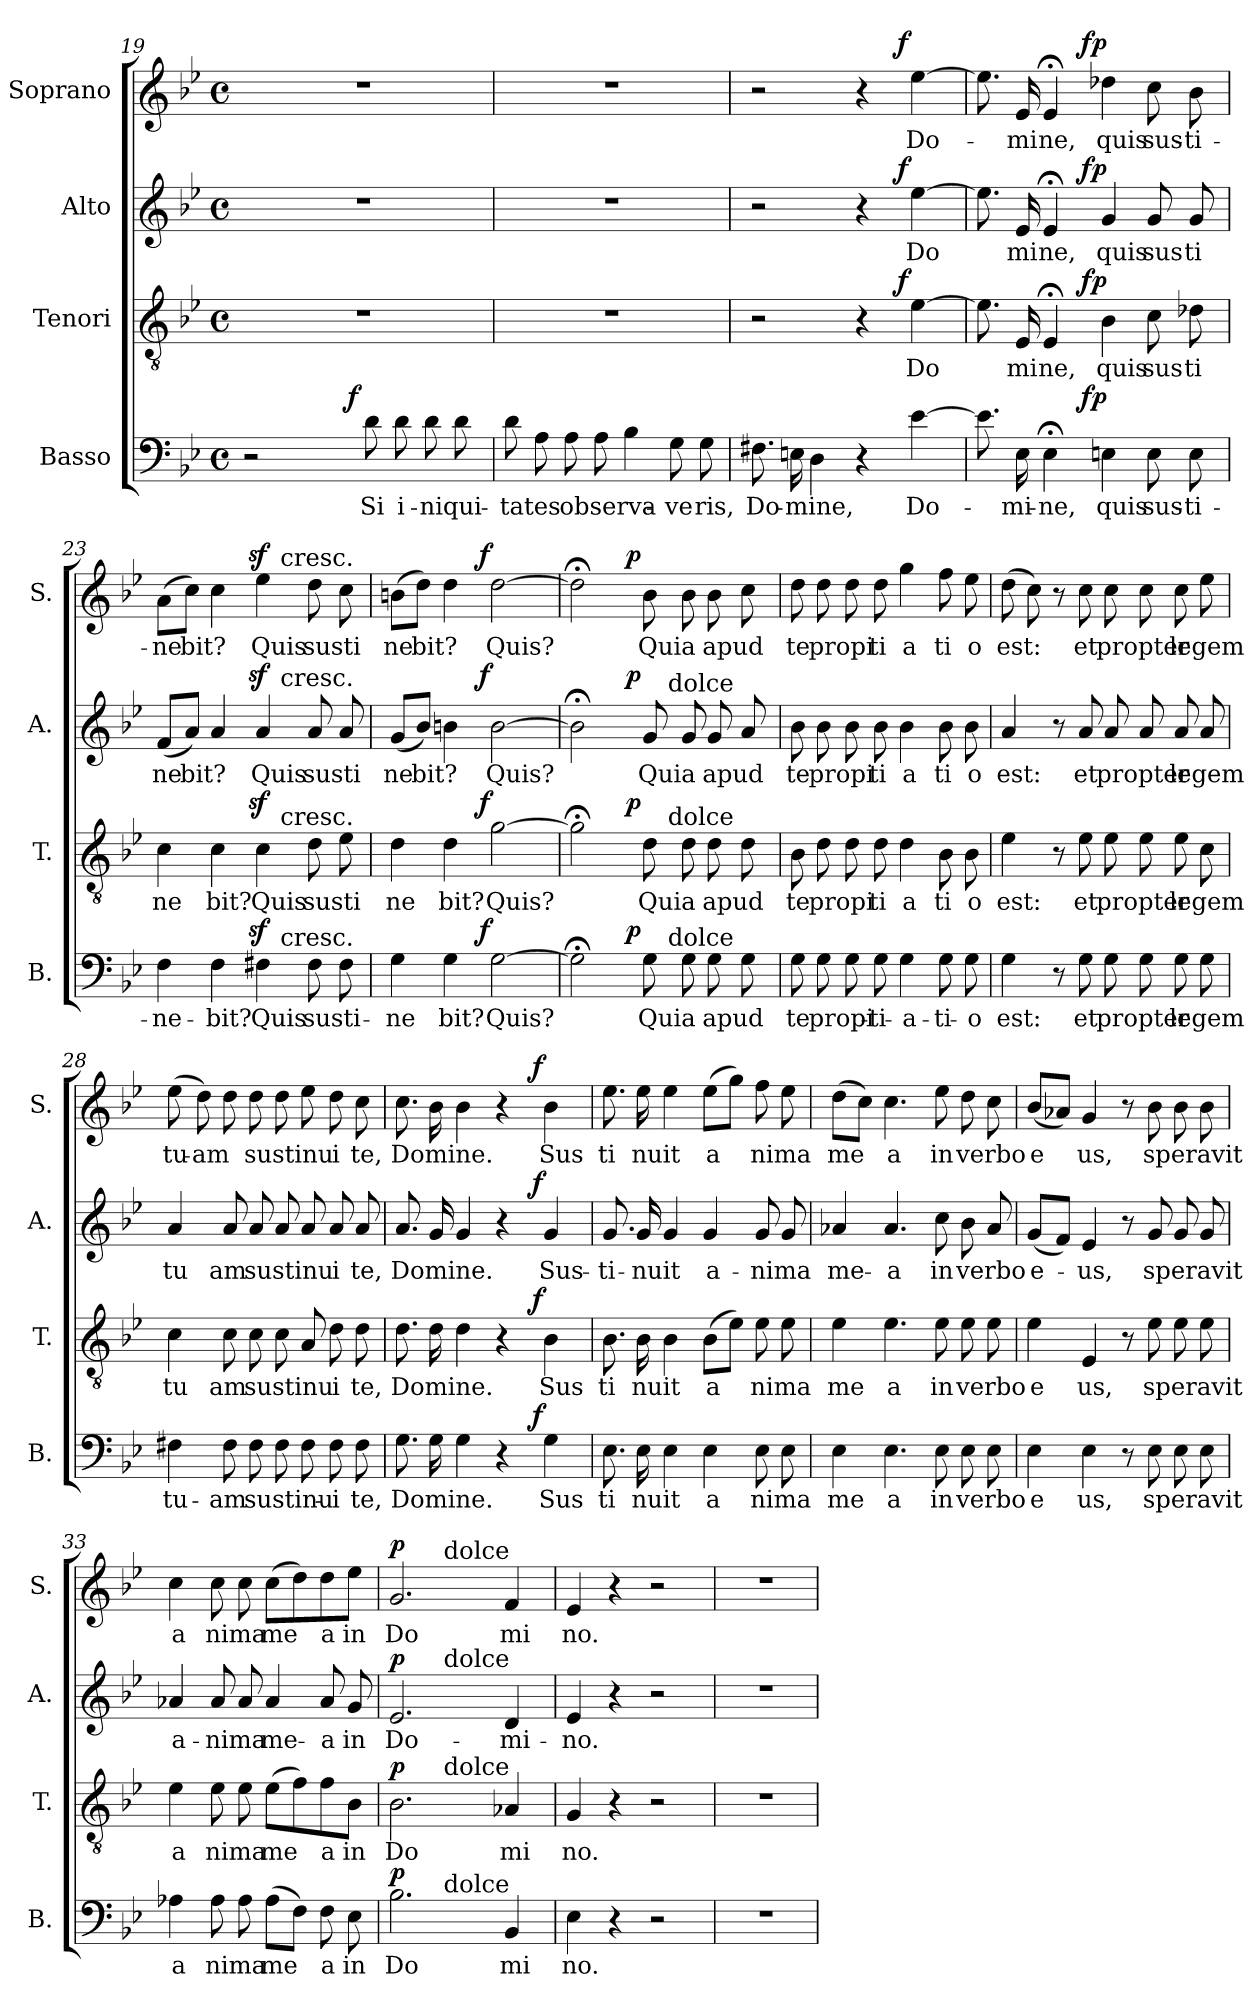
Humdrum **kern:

**kern	**text	**dynam	**kern	**text	**dynam	**kern	**text	**dynam	**kern	**text	**dynam
*part4	*part4	*part4	*part3	*part3	*part3	*part2	*part2	*part2	*part1	*part1	*part1
*staff4	*staff4	*staff4	*staff3	*staff3	*staff3	*staff2	*staff2	*staff2	*staff1	*staff1	*staff1
*I"Basso	*	*	*I"Tenori	*	*	*I"Alto	*	*	*I"Soprano	*	*
*I'B.	*	*	*I'T.	*	*	*I'A.	*	*	*I'S.	*	*
*clefF4	*	*	*clefGv2	*	*	*clefG2	*	*	*clefG2	*	*
*k[b-e-]	*	*	*k[b-e-]	*	*	*k[b-e-]	*	*	*k[b-e-]	*	*
*B-:	*	*	*B-:	*	*	*B-:	*	*	*B-:	*	*
*M4/4	*	*	*M4/4	*	*	*M4/4	*	*	*M4/4	*	*
*met(c)	*	*	*met(c)	*	*	*met(c)	*	*	*met(c)	*	*
=19	=19	=19	=19	=19	=19	=19	=19	=19	=19	=19	=19
*^	*	*	*	*	*	*	*	*	*	*	*
2r	4ryy	.	.	1r	.	.	1r	.	.	1r	.	.
.	8ryy	.	.	.	.	.	.	.	.	.	.	.
.	16ryy	.	.	.	.	.	.	.	.	.	.	.
.	64ryy	.	.	.	.	.	.	.	.	.	.	.
!	!	!	!LO:DY:a	!	!	!	!	!	!	!	!	!
.	2ryy	.	f	.	.	.	.	.	.	.	.	.
!	!	!LO:LY:b:cj	!	!	!	!	!	!	!	!	!	!
8d\	.	Si	.	.	.	.	.	.	.	.	.	.
!	!	!LO:LY:b:cj	!	!	!	!	!	!	!	!	!	!
8d\	.	i-	.	.	.	.	.	.	.	.	.	.
!	!	!LO:LY:b	!	!	!	!	!	!	!	!	!	!
8d\	.	-niqui-	.	.	.	.	.	.	.	.	.	.
8d\	.	.	.	.	.	.	.	.	.	.	.	.
.	32.ryy	.	.	.	.	.	.	.	.	.	.	.
=20	=20	=20	=20	=20	=20	=20	=20	=20	=20	=20	=20	=20
!	!	!LO:LY:b	!	!	!	!	!	!	!	!	!	!
*v	*v	*	*	*	*	*	*	*	*	*	*	*
8d\	-tates	.	1r	.	.	1r	.	.	1r	.	.
8A\	.	.	.	.	.	.	.	.	.	.	.
!	!LO:LY:b	!	!	!	!	!	!	!	!	!	!
8A\	observa-	.	.	.	.	.	.	.	.	.	.
8A\	.	.	.	.	.	.	.	.	.	.	.
4B-\	.	.	.	.	.	.	.	.	.	.	.
!	!LO:LY:b:cj	!	!	!	!	!	!	!	!	!	!
8G\	-ve	.	.	.	.	.	.	.	.	.	.
!	!LO:LY:b:cj	!	!	!	!	!	!	!	!	!	!
8G\	ris,	.	.	.	.	.	.	.	.	.	.
=21	=21	=21	=21	=21	=21	=21	=21	=21	=21	=21	=21
!	!LO:LY:b:cj	!	!	!	!	!	!	!	!	!	!
*	*	*	*^	*	*	*^	*	*	*^	*	*
8.F#X\	Do-	.	2r	2ryy	.	.	2r	2ryy	.	.	2r	2ryy	.	.
!	!LO:LY:b	!	!	!	!	!	!	!	!	!	!	!	!	!
16En\	-mine,	.	.	.	.	.	.	.	.	.	.	.	.	.
4D\	.	.	.	.	.	.	.	.	.	.	.	.	.	.
4r	.	.	4r	8..ryy	.	.	4r	8..ryy	.	.	4r	8..ryy	.	.
!	!	!	!	!	!	!LO:DY:a	!	!	!	!LO:DY:a	!	!	!	!LO:DY:a
.	.	.	.	4ryy	.	f	.	4ryy	.	f	.	4ryy	.	f
!	!LO:LY:b	!	!	!	!LO:LY:b	!	!	!	!LO:LY:b	!	!	!	!LO:LY:b	!
[>4e-\	Do-	.	[>4e-\	.	Do	.	[>4ee-\	.	Do	.	[>4ee-\	.	Do-	.
.	.	.	.	32ryy	.	.	.	32ryy	.	.	.	32ryy	.	.
=22	=22	=22	=22	=22	=22	=22	=22	=22	=22	=22	=22	=22	=22	=22
*^	*	*	*	*	*	*	*	*	*	*	*	*	*	*
8.e-\]	4..ryy	.	.	8.e-\]	4..ryy	.	.	8.ee-\]	4..ryy	.	.	8.ee-\]	4..ryy	.	.
!	!	!LO:LY:b:cj	!	!	!	!LO:LY:b:cj	!	!	!	!LO:LY:b:cj	!	!	!	!LO:LY:b:cj	!
16E-\	.	-mi-	.	16E-/	.	mi	.	16e-/	.	mi	.	16e-/	.	-mi	.
!	!	!LO:LY:b:cj	!	!	!	!LO:LY:b:cj	!	!	!	!LO:LY:b:cj	!	!	!	!LO:LY:b:cj	!
4E-;<\	.	-ne,	.	4E-;</	.	ne,	.	4e-;</	.	ne,	.	4e-;</	.	ne,	.
!	!	!	!LO:DY:a	!	!	!	!LO:DY:a	!	!	!	!LO:DY:a	!	!	!	!LO:DY:a
.	2ryy	.	fp	.	2ryy	.	fp	.	2ryy	.	fp	.	2ryy	.	fp
!	!	!LO:LY:b:cj	!	!	!	!LO:LY:b:cj	!	!	!	!LO:LY:b:cj	!	!	!	!LO:LY:b:cj	!
4En\	.	quis	.	4B-\	.	quis	.	4g/	.	quis	.	4dd-X\	.	quis	.
!	!	!LO:LY:b:cj	!	!	!	!LO:LY:b:cj	!	!	!	!LO:LY:b:cj	!	!	!	!LO:LY:b:cj	!
8E\	.	sus-	.	8c\	.	sus	.	8g/	.	sus	.	8cc\	.	sus-	.
!	!	!LO:LY:b:cj	!	!	!	!LO:LY:b:cj	!	!	!	!LO:LY:b:cj	!	!	!	!LO:LY:b:cj	!
8E\	.	-ti-	.	8d-X\	.	ti	.	8g/	.	ti	.	8b-\	.	-ti-	.
.	16ryy	.	.	.	16ryy	.	.	.	16ryy	.	.	.	16ryy	.	.
!!LO:PB:g=z
=23	=23	=23	=23	=23	=23	=23	=23	=23	=23	=23	=23	=23	=23	=23	=23
!	!	!LO:LY:b:cj	!	!	!	!LO:LY:b:cj	!	!	!	!LO:LY:b:cj	!	!	!	!LO:LY:b:cj	!
*	*^	*	*	*	*^	*	*	*	*^	*	*	*	*^	*	*
4F\	4ryy	2ryy	-ne-	.	4c\	4ryy	2ryy	ne	.	(<8f/L	4ryy	2ryy	ne	.	(>8a\L	4ryy	2ryy	-ne	.
!	!	!	!	!	!	!	!	!	!	!	!	!	!LO:LY:b	!	!	!	!	!LO:LY:b	!
.	.	.	.	.	.	.	.	.	.	8a/J)	.	.	bit?	.	8cc\J)	.	.	bit?	.
!	!	!	!LO:LY:b:cj	!	!	!	!	!LO:LY:b:cj	!	!	!	!	!	!	!	!	!	!	!
4F\	8...ryy	.	-bit?	.	4c\	8...ryy	.	bit?	.	4a/	8...ryy	.	.	.	4cc\	8...ryy	.	.	.
!	!	!	!	!LO:DY:a	!	!	!	!	!LO:DY:a	!	!	!	!	!LO:DY:a	!	!	!	!	!LO:DY:a
.	2ryy	.	.	sf	.	2ryy	.	.	sf	.	2ryy	.	.	sf	.	2ryy	.	.	sf
!	!	!	!LO:LY:b:cj	!	!	!	!	!LO:LY:b:cj	!	!	!	!	!LO:LY:b:cj	!	!	!	!	!LO:LY:b:cj	!
4F#X\	.	16..ryy	Quis	.	4c\	.	16..ryy	Quis	.	4a/	.	16..ryy	Quis	.	4ee-\	.	16..ryy	Quis	.
!	!	!	!	!	!	!	!	!	!	!	!	!	!	!	!	!	!LO:TX:a:t=cresc.	!	!
!	!	!	!	!	!	!	!	!	!	!	!	!LO:TX:a:t=cresc.	!	!	!	!	!	!	!
!	!	!	!	!	!	!	!LO:TX:a:t=cresc.	!	!	!	!	!	!	!	!	!	!	!	!
!	!	!LO:TX:a:t=cresc.	!	!	!	!	!	!	!	!	!	!	!	!	!	!	!	!	!
.	.	4ryy	.	.	.	.	4ryy	.	.	.	.	4ryy	.	.	.	.	4ryy	.	.
!	!	!	!LO:LY:b:cj	!	!	!	!	!LO:LY:b:cj	!	!	!	!	!LO:LY:b:cj	!	!	!	!	!LO:LY:b:cj	!
8F#\	.	.	susti-	.	8d\	.	.	susti	.	8a/	.	.	susti	.	8dd\	.	.	susti	.
.	.	8ryy	.	.	.	.	8ryy	.	.	.	.	8ryy	.	.	.	.	8ryy	.	.
8F#\	.	.	.	.	8e-\	.	.	.	.	8a/	.	.	.	.	8cc\	.	.	.	.
.	64ryy	64ryy	.	.	.	64ryy	64ryy	.	.	.	64ryy	64ryy	.	.	.	64ryy	64ryy	.	.
=24	=24	=24	=24	=24	=24	=24	=24	=24	=24	=24	=24	=24	=24	=24	=24	=24	=24	=24	=24
!	!	!	!LO:LY:b:cj	!	!	!	!	!LO:LY:b:cj	!	!	!	!	!LO:LY:b:cj	!	!	!	!	!LO:LY:b:cj	!
*	*v	*v	*	*	*	*	*	*	*	*	*v	*v	*	*	*	*v	*v	*	*
*	*	*	*	*	*v	*v	*	*	*	*	*	*	*	*	*	*
4G\	4...ryy	-ne	.	4d\	4...ryy	ne	.	(<8g/L	4...ryy	ne	.	(>8bn\L	4...ryy	ne	.
!	!	!	!	!	!	!	!	!	!	!LO:LY:b	!	!	!	!LO:LY:b	!
.	.	.	.	.	.	.	.	8b-/J)	.	bit?	.	8dd\J)	.	bit?	.
!	!	!LO:LY:b:cj	!	!	!	!LO:LY:b:cj	!	!	!	!	!	!	!	!	!
4G\	.	bit?	.	4d\	.	bit?	.	4bn\	.	.	.	4dd\	.	.	.
!	!	!	!LO:DY:a	!	!	!	!LO:DY:a	!	!	!	!LO:DY:a	!	!	!	!LO:DY:a
.	2ryy	.	f	.	2ryy	.	f	.	2ryy	.	f	.	2ryy	.	f
!	!	!LO:LY:b	!	!	!	!LO:LY:b	!	!	!	!LO:LY:b	!	!	!	!LO:LY:b	!
[>2G\	.	Quis?	.	[>2g\	.	Quis?	.	[>2b\	.	Quis?	.	[>2dd\	.	Quis?	.
.	32ryy	.	.	.	32ryy	.	.	.	32ryy	.	.	.	32ryy	.	.
=25	=25	=25	=25	=25	=25	=25	=25	=25	=25	=25	=25	=25	=25	=25	=25
*	*^	*	*	*	*^	*	*	*	*^	*	*	*	*	*	*
2G;<\]	4..ryy	2ryy	.	.	2g;<\]	4..ryy	2ryy	.	.	2b;<\]	4..ryy	2ryy	.	.	2dd;<\]	4..ryy	.	.
!	!	!	!	!LO:DY:a	!	!	!	!	!LO:DY:a	!	!	!	!	!LO:DY:a	!	!	!	!LO:DY:a
.	2ryy	.	.	p	.	2ryy	.	.	p	.	2ryy	.	.	p	.	2ryy	.	p
!	!	!	!LO:LY:b:cj	!	!	!	!	!LO:LY:b:cj	!	!	!	!	!LO:LY:b:cj	!	!	!	!LO:LY:b:cj	!
8G\	.	16ryy	Quia	.	8d\	.	16ryy	Quia	.	8g/	.	16ryy	Quia	.	8b-\	.	Quia	.
.	.	64ryy	.	.	.	.	64ryy	.	.	.	.	64ryy	.	.	.	.	.	.
!	!	!	!	!	!	!	!	!	!	!	!	!LO:TX:a:t=dolce	!	!	!	!	!	!
!	!	!	!	!	!	!	!LO:TX:a:t=dolce	!	!	!	!	!	!	!	!	!	!	!
!	!	!LO:TX:a:t=dolce	!	!	!	!	!	!	!	!	!	!	!	!	!	!	!	!
.	.	4ryy	.	.	.	.	4ryy	.	.	.	.	4ryy	.	.	.	.	.	.
8G\	.	.	.	.	8d\	.	.	.	.	8g/	.	.	.	.	8b-\	.	.	.
!	!	!	!LO:LY:b	!	!	!	!	!LO:LY:b	!	!	!	!	!LO:LY:b	!	!	!	!LO:LY:b	!
8G\	.	.	apud	.	8d\	.	.	apud	.	8g/	.	.	apud	.	8b-\	.	apud	.
.	.	8ryy	.	.	.	.	8ryy	.	.	.	.	8ryy	.	.	.	.	.	.
8G\	.	.	.	.	8d\	.	.	.	.	8a/	.	.	.	.	8cc\	.	.	.
.	16ryy	.	.	.	.	16ryy	.	.	.	.	16ryy	.	.	.	.	16ryy	.	.
.	.	32.ryy	.	.	.	.	32.ryy	.	.	.	.	32.ryy	.	.	.	.	.	.
=26	=26	=26	=26	=26	=26	=26	=26	=26	=26	=26	=26	=26	=26	=26	=26	=26	=26	=26
!	!	!	!LO:LY:b:cj	!	!	!	!	!LO:LY:b:cj	!	!	!	!	!LO:LY:b:cj	!	!	!	!LO:LY:b:cj	!
*v	*v	*v	*	*	*	*	*	*	*	*v	*v	*v	*	*	*v	*v	*	*
*	*	*	*v	*v	*v	*	*	*	*	*	*	*	*
8G\	te	.	8B-\	te	.	8b-\	te	.	8dd\	te	.
!	!LO:LY:b:cj	!	!	!LO:LY:b:cj	!	!	!LO:LY:b:cj	!	!	!LO:LY:b:cj	!
8G\	propi-	.	8d\	propi	.	8b-\	propi	.	8dd\	propi	.
8G\	.	.	8d\	.	.	8b-\	.	.	8dd\	.	.
!	!LO:LY:b:cj	!	!	!LO:LY:b:cj	!	!	!LO:LY:b:cj	!	!	!LO:LY:b:cj	!
8G\	-ti-	.	8d\	ti	.	8b-\	ti	.	8dd\	ti	.
!	!LO:LY:b:cj	!	!	!LO:LY:b:cj	!	!	!LO:LY:b:cj	!	!	!LO:LY:b:cj	!
4G\	-a-	.	4d\	a	.	4b-\	a	.	4gg\	a	.
!	!LO:LY:b:cj	!	!	!LO:LY:b:cj	!	!	!LO:LY:b:cj	!	!	!LO:LY:b:cj	!
8G\	-ti-	.	8B-\	ti	.	8b-\	ti	.	8ff\	ti	.
!	!LO:LY:b:cj	!	!	!LO:LY:b:cj	!	!	!LO:LY:b:cj	!	!	!LO:LY:b:cj	!
8G\	-o	.	8B-\	o	.	8b-\	o	.	8ee-\	o	.
=27	=27	=27	=27	=27	=27	=27	=27	=27	=27	=27	=27
!	!LO:LY:b:cj	!	!	!LO:LY:b:cj	!	!	!LO:LY:b:cj	!	!	!LO:LY:b	!
4G\	est:	.	4e-\	est:	.	4a/	est:	.	(>8dd\	est:	.
.	.	.	.	.	.	.	.	.	8cc\)	.	.
8r	.	.	8r	.	.	8r	.	.	8r	.	.
!	!LO:LY:b:cj	!	!	!LO:LY:b:cj	!	!	!LO:LY:b:cj	!	!	!LO:LY:b:cj	!
8G\	et	.	8e-\	et	.	8a/	et	.	8cc\	et	.
!	!LO:LY:b:cj	!	!	!LO:LY:b:cj	!	!	!LO:LY:b:cj	!	!	!LO:LY:b:cj	!
8G\	propter	.	8e-\	propter	.	8a/	propter	.	8cc\	propter	.
8G\	.	.	8e-\	.	.	8a/	.	.	8cc\	.	.
!	!LO:LY:b	!	!	!LO:LY:b	!	!	!LO:LY:b	!	!	!LO:LY:b	!
8G\	legem	.	8e-\	legem	.	8a/	legem	.	8cc\	legem	.
8G\	.	.	8c\	.	.	8a/	.	.	8ee-\	.	.
=28	=28	=28	=28	=28	=28	=28	=28	=28	=28	=28	=28
!	!LO:LY:b:cj	!	!	!LO:LY:b:cj	!	!	!LO:LY:b:cj	!	!	!LO:LY:b:cj	!
4F#X\	tu-	.	4c\	tu	.	4a/	tu	.	(>8ee-\	tu-	.
!	!	!	!	!	!	!	!	!	!	!LO:LY:b	!
.	.	.	.	.	.	.	.	.	8dd\)	-am	.
!	!LO:LY:b:cj	!	!	!LO:LY:b:cj	!	!	!LO:LY:b:cj	!	!	!	!
8F#\	-am	.	8c\	am	.	8a/	am	.	8dd\	.	.
!	!LO:LY:b	!	!	!LO:LY:b	!	!	!LO:LY:b	!	!	!LO:LY:b	!
8F#\	sustinu-	.	8c\	sustinu	.	8a/	sustinu	.	8dd\	sustinu	.
8F#\	.	.	8c\	.	.	8a/	.	.	8dd\	.	.
8F#\	.	.	8A/	.	.	8a/	.	.	8ee-\	.	.
!	!LO:LY:b:cj	!	!	!LO:LY:b:cj	!	!	!LO:LY:b:cj	!	!	!LO:LY:b:cj	!
8F#\	-i	.	8d\	i	.	8a/	i	.	8dd\	i	.
!	!LO:LY:b:cj	!	!	!LO:LY:b:cj	!	!	!LO:LY:b:cj	!	!	!LO:LY:b:cj	!
8F#\	te,	.	8d\	te,	.	8a/	te,	.	8cc\	te,	.
!!LO:LB:g=z
=29	=29	=29	=29	=29	=29	=29	=29	=29	=29	=29	=29
!	!LO:LY:b	!	!	!LO:LY:b	!	!	!LO:LY:b	!	!	!LO:LY:b	!
*^	*	*	*^	*	*	*^	*	*	*^	*	*
8.G\	2ryy	Domine.	.	8.d\	2ryy	Domine.	.	8.a/	2ryy	Domine.	.	8.cc\	2ryy	Domine.	.
16G\	.	.	.	16d\	.	.	.	16g/	.	.	.	16b-\	.	.	.
4G\	.	.	.	4d\	.	.	.	4g/	.	.	.	4b-\	.	.	.
4r	8..ryy	.	.	4r	8..ryy	.	.	4r	8..ryy	.	.	4r	8..ryy	.	.
!	!	!	!LO:DY:a	!	!	!	!LO:DY:a	!	!	!	!LO:DY:a	!	!	!	!LO:DY:a
.	4ryy	.	f	.	4ryy	.	f	.	4ryy	.	f	.	4ryy	.	f
!	!	!LO:LY:b:cj	!	!	!	!LO:LY:b:cj	!	!	!	!LO:LY:b:cj	!	!	!	!LO:LY:b:cj	!
4G\	.	Sus	.	4B-\	.	Sus	.	4g/	.	Sus-	.	4b-\	.	Sus	.
.	32ryy	.	.	.	32ryy	.	.	.	32ryy	.	.	.	32ryy	.	.
=30	=30	=30	=30	=30	=30	=30	=30	=30	=30	=30	=30	=30	=30	=30	=30
!	!	!LO:LY:b:cj	!	!	!	!LO:LY:b:cj	!	!	!	!LO:LY:b:cj	!	!	!	!LO:LY:b:cj	!
*v	*v	*	*	*	*	*	*	*v	*v	*	*	*v	*v	*	*
*	*	*	*v	*v	*	*	*	*	*	*	*	*
8.E-\	ti	.	8.B-\	ti	.	8.g/	-ti-	.	8.ee-\	ti	.
!	!LO:LY:b:cj	!	!	!LO:LY:b:cj	!	!	!LO:LY:b:cj	!	!	!LO:LY:b:cj	!
16E-\	nuit	.	16B-\	nuit	.	16g/	-nuit	.	16ee-\	nuit	.
4E-\	.	.	4B-\	.	.	4g/	.	.	4ee-\	.	.
!	!LO:LY:b:cj	!	!	!LO:LY:b:cj	!	!	!LO:LY:b:cj	!	!	!LO:LY:b:cj	!
4E-\	a	.	(>8B-\L	a	.	4g/	a-	.	(>8ee-\L	a	.
.	.	.	8e-\J)	.	.	.	.	.	8gg\J)	.	.
!	!LO:LY:b	!	!	!LO:LY:b	!	!	!LO:LY:b	!	!	!LO:LY:b	!
8E-\	nima	.	8e-\	nima	.	8g/	-nima	.	8ff\	nima	.
8E-\	.	.	8e-\	.	.	8g/	.	.	8ee-\	.	.
=31	=31	=31	=31	=31	=31	=31	=31	=31	=31	=31	=31
!	!LO:LY:b:cj	!	!	!LO:LY:b:cj	!	!	!LO:LY:b:cj	!	!	!LO:LY:b	!
4E-\	me	.	4e-\	me	.	4a-X/	me-	.	(>8dd\L	me	.
.	.	.	.	.	.	.	.	.	8cc\J)	.	.
!	!LO:LY:b:cj	!	!	!LO:LY:b:cj	!	!	!LO:LY:b:cj	!	!	!LO:LY:b:cj	!
4.E-\	a	.	4.e-\	a	.	4.a-/	-a	.	4.cc\	a	.
!	!LO:LY:b:cj	!	!	!LO:LY:b:cj	!	!	!LO:LY:b:cj	!	!	!LO:LY:b:cj	!
8E-\	in	.	8e-\	in	.	8cc\	in	.	8ee-\	in	.
!	!LO:LY:b:cj	!	!	!LO:LY:b:cj	!	!	!LO:LY:b:cj	!	!	!LO:LY:b:cj	!
8E-\	verbo	.	8e-\	verbo	.	8b-\	verbo	.	8dd\	verbo	.
8E-\	.	.	8e-\	.	.	8a-/	.	.	8cc\	.	.
=32	=32	=32	=32	=32	=32	=32	=32	=32	=32	=32	=32
!	!LO:LY:b:cj	!	!	!LO:LY:b:cj	!	!	!LO:LY:b:cj	!	!	!LO:LY:b:cj	!
4E-\	e	.	4e-\	e	.	(<8g/L	e-	.	(<8b-/L	e	.
.	.	.	.	.	.	8f/J)	.	.	8a-X/J)	.	.
!	!LO:LY:b:cj	!	!	!LO:LY:b:cj	!	!	!LO:LY:b:cj	!	!	!LO:LY:b:cj	!
4E-\	us,	.	4E-/	us,	.	4e-/	-us,	.	4g/	us,	.
8r	.	.	8r	.	.	8r	.	.	8r	.	.
!	!LO:LY:b	!	!	!LO:LY:b	!	!	!LO:LY:b	!	!	!LO:LY:b	!
8E-\	speravit	.	8e-\	speravit	.	8g/	speravit	.	8b-\	speravit	.
8E-\	.	.	8e-\	.	.	8g/	.	.	8b-\	.	.
8E-\	.	.	8e-\	.	.	8g/	.	.	8b-\	.	.
=33	=33	=33	=33	=33	=33	=33	=33	=33	=33	=33	=33
!	!LO:LY:b:cj	!	!	!LO:LY:b:cj	!	!	!LO:LY:b:cj	!	!	!LO:LY:b:cj	!
4A-X\	a	.	4e-\	a	.	4a-X/	a-	.	4cc\	a	.
!	!LO:LY:b	!	!	!LO:LY:b	!	!	!LO:LY:b	!	!	!LO:LY:b	!
8A-\	nima	.	8e-\	nima	.	8a-/	-nima	.	8cc\	nima	.
8A-\	.	.	8e-\	.	.	8a-/	.	.	8cc\	.	.
!	!LO:LY:b	!	!	!LO:LY:b	!	!	!LO:LY:b:cj	!	!	!LO:LY:b	!
(>8A-\L	me	.	(>8e-\L	me	.	4a-/	me-	.	(>8cc\L	me	.
8F\J)	.	.	8f\)	.	.	.	.	.	8dd\)	.	.
!	!LO:LY:b:cj	!	!	!LO:LY:b:cj	!	!	!LO:LY:b:cj	!	!	!LO:LY:b:cj	!
8F\	a	.	8f\	a	.	8a-/	-a	.	8dd\	a	.
!	!LO:LY:b:cj	!	!	!LO:LY:b:cj	!	!	!LO:LY:b:cj	!	!	!LO:LY:b:cj	!
8E-\	in	.	8B-\J	in	.	8g/	in	.	8ee-\J	in	.
=34	=34	=34	=34	=34	=34	=34	=34	=34	=34	=34	=34
!	!LO:LY:b:cj	!LO:DY:a	!	!LO:LY:b:cj	!LO:DY:a	!	!LO:LY:b:cj	!LO:DY:a	!	!LO:LY:b:cj	!LO:DY:a
*^	*	*	*^	*	*	*^	*	*	*^	*	*
2.B-\	4ryy	Do	p	2.B-\	4ryy	Do	p	2.e-/	4ryy	Do-	p	2.g/	4ryy	Do	p
.	32ryy	.	.	.	32ryy	.	.	.	32ryy	.	.	.	32ryy	.	.
!	!	!	!	!	!	!	!	!	!	!	!	!	!LO:TX:a:t=dolce	!	!
!	!	!	!	!	!	!	!	!	!LO:TX:a:t=dolce	!	!	!	!	!	!
!	!	!	!	!	!LO:TX:a:t=dolce	!	!	!	!	!	!	!	!	!	!
!	!LO:TX:a:t=dolce	!	!	!	!	!	!	!	!	!	!	!	!	!	!
.	2ryy	.	.	.	2ryy	.	.	.	2ryy	.	.	.	2ryy	.	.
!	!	!LO:LY:b:cj	!	!	!	!LO:LY:b:cj	!	!	!	!LO:LY:b:cj	!	!	!	!LO:LY:b:cj	!
4BB-/	.	mi	.	4A-X/	.	mi	.	4d/	.	-mi-	.	4f/	.	mi	.
.	8..ryy	.	.	.	8..ryy	.	.	.	8..ryy	.	.	.	8..ryy	.	.
=35	=35	=35	=35	=35	=35	=35	=35	=35	=35	=35	=35	=35	=35	=35	=35
!	!	!LO:LY:b:cj	!	!	!	!LO:LY:b:cj	!	!	!	!LO:LY:b:cj	!	!	!	!LO:LY:b:cj	!
*v	*v	*	*	*	*	*	*	*v	*v	*	*	*v	*v	*	*
*	*	*	*v	*v	*	*	*	*	*	*	*	*
4E-\	no.	.	4G/	no.	.	4e-/	-no.	.	4e-/	no.	.
4r	.	.	4r	.	.	4r	.	.	4r	.	.
2r	.	.	2r	.	.	2r	.	.	2r	.	.
!!LO:LB:g=z
=36	=36	=36	=36	=36	=36	=36	=36	=36	=36	=36	=36
1r	.	.	1r	.	.	1r	.	.	1r	.	.
=	=	=	=	=	=	=	=	=	=	=	=
*-	*-	*-	*-	*-	*-	*-	*-	*-	*-	*-	*-
